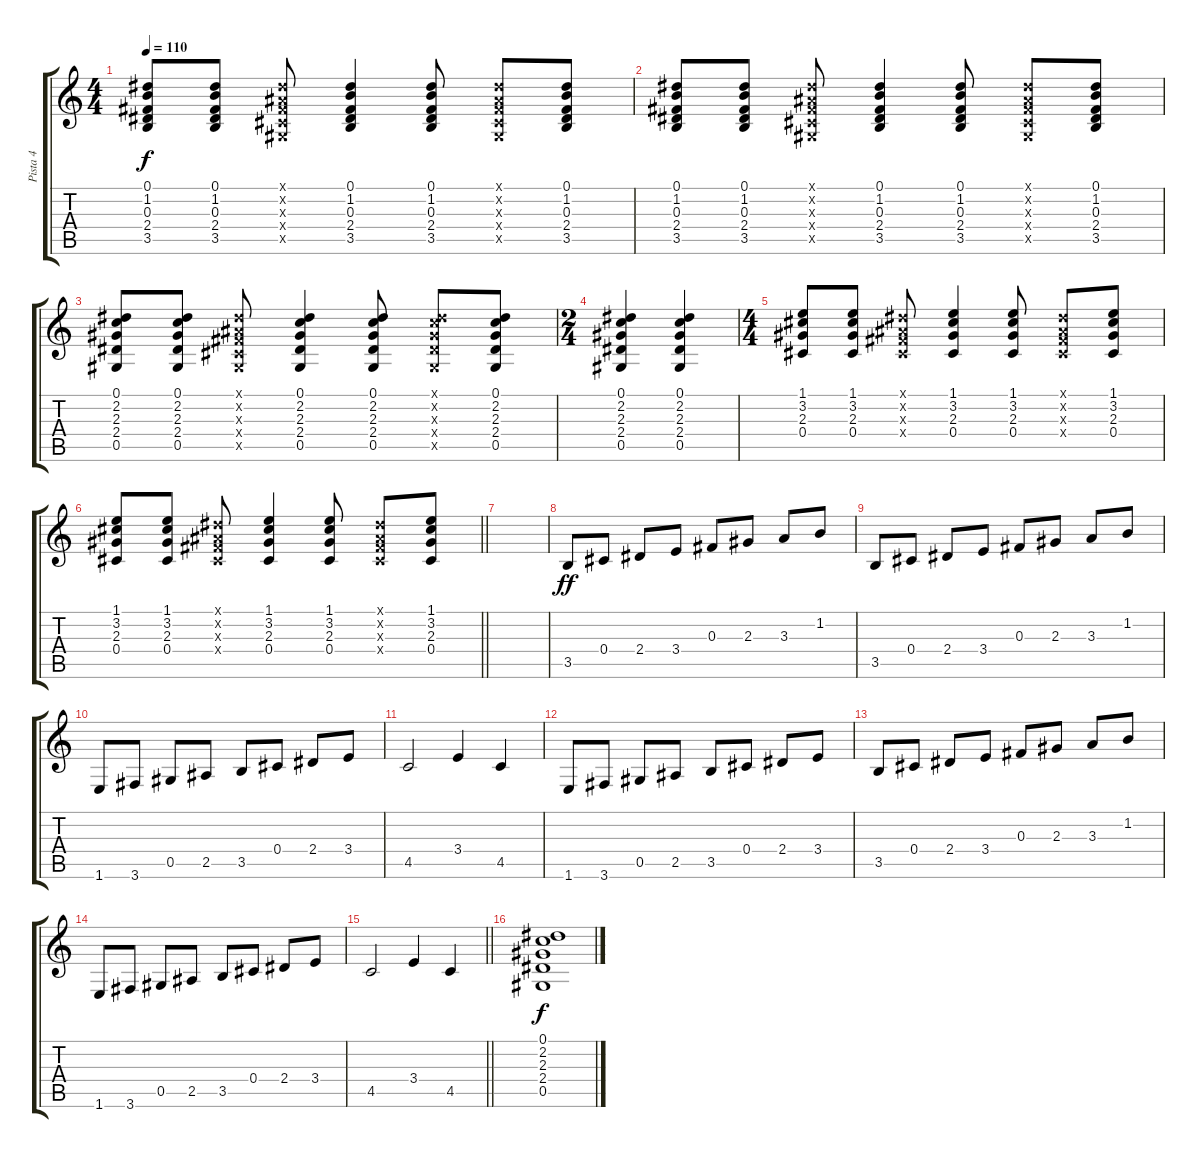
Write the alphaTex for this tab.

\track ("Pista 4" "Pista 4") {instrument acousticguitarsteel}
\staff {score tabs}
\tuning (Eb4 Bb3 Gb3 Db3 Ab2 Eb2) {hide}
\ts (4 4)
\tempo 110
\clef g2
\ks c
(0.1 1.2 0.3 2.4 3.5).8{dy f} (0.1 1.2 0.3 2.4 3.5).8 (0.1{x} 0.2{x} 0.3{x} 0.4{x} 0.5{x}).8 (0.1 1.2 0.3 2.4 3.5).4 (0.1 1.2 0.3 2.4 3.5).8 (0.1{x} 0.2{x} 0.3{x} 0.4{x} 0.5{x}).8 (0.1 1.2 0.3 2.4 3.5).8 |
(0.1 1.2 0.3 2.4 3.5).8 (0.1 1.2 0.3 2.4 3.5).8 (0.1{x} 0.2{x} 0.3{x} 0.4{x} 0.5{x}).8 (0.1 1.2 0.3 2.4 3.5).4 (0.1 1.2 0.3 2.4 3.5).8 (0.1{x} 0.2{x} 0.3{x} 0.4{x} 0.5{x}).8 (0.1 1.2 0.3 2.4 3.5).8 |
(0.1 2.2 2.3 2.4 0.5).8 (0.1 2.2 2.3 2.4 0.5).8 (0.1{x} 0.2{x} 0.3{x} 0.4{x} 0.5{x}).8 (0.1 2.2 2.3 2.4 0.5).4 (0.1 2.2 2.3 2.4 0.5).8 (0.1{x} 2.2{x} 2.3{x} 2.4{x} 0.5{x}).8 (0.1 2.2 2.3 2.4 0.5).8 |
\ts (2 4)
(0.1 2.2 2.3 2.4 0.5).4 (0.1 2.2 2.3 2.4 0.5).4 |
\ts (4 4)
(1.1 3.2 2.3 0.4).8 (1.1 3.2 2.3 0.4).8 (0.1{x} 0.2{x} 0.3{x} 0.4{x}).8 (1.1 3.2 2.3 0.4).4 (1.1 3.2 2.3 0.4).8 (0.1{x} 0.2{x} 0.3{x} 0.4{x}).8 (1.1 3.2 2.3 0.4).8 |
\barLineRight lightlight
(1.1 3.2 2.3 0.4).8 (1.1 3.2 2.3 0.4).8 (0.1{x} 0.2{x} 0.3{x} 0.4{x}).8 (1.1 3.2 2.3 0.4).4 (1.1 3.2 2.3 0.4).8 (0.1{x} 0.2{x} 0.3{x} 0.4{x}).8 (1.1 3.2 2.3 0.4).8 |
|
3.5.8{dy ff} 0.4.8 2.4.8 3.4.8 0.3.8 2.3.8 3.3.8 1.2.8 |
3.5.8 0.4.8 2.4.8 3.4.8 0.3.8 2.3.8 3.3.8 1.2.8 |
1.6.8 3.6.8 0.5.8 2.5.8 3.5.8 0.4.8 2.4.8 3.4.8 |
4.5.2 3.4.4 4.5.4 |
1.6.8 3.6.8 0.5.8 2.5.8 3.5.8 0.4.8 2.4.8 3.4.8 |
3.5.8 0.4.8 2.4.8 3.4.8 0.3.8 2.3.8 3.3.8 1.2.8 |
1.6.8 3.6.8 0.5.8 2.5.8 3.5.8 0.4.8 2.4.8 3.4.8 |
\barLineRight lightlight
4.5.2 3.4.4 4.5.4 |
(0.1 2.2 2.3 2.4 0.5).1{dy f}
